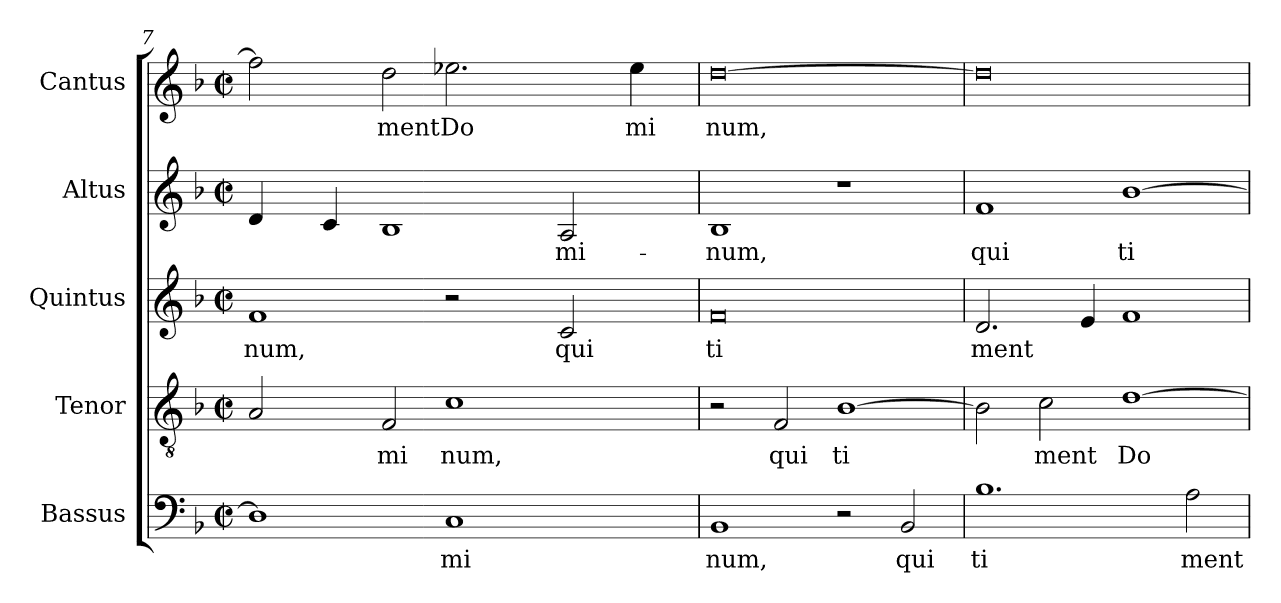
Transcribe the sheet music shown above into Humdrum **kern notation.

**kern	**text	**kern	**text	**kern	**text	**kern	**text	**kern	**text
*part5	*part5	*part4	*part4	*part3	*part3	*part2	*part2	*part1	*part1
*staff5	*staff5	*staff4	*staff4	*staff3	*staff3	*staff2	*staff2	*staff1	*staff1
*I"Bassus	*	*I"Tenor	*	*I"Quintus	*	*I"Altus	*	*I"Cantus	*
!!LO:LB:g=z
*clefF4	*	*clefGv2	*	*clefG2	*	*clefG2	*	*clefG2	*
*k[b-]	*	*k[b-]	*	*k[b-]	*	*k[b-]	*	*k[b-]	*
*F:	*	*F:	*	*F:	*	*F:	*	*F:	*
*M2/2	*	*M2/2	*	*M2/2	*	*M2/2	*	*M2/2	*
*met(c|)	*	*met(c|)	*	*met(c|)	*	*met(c|)	*	*met(c|)	*
=7	=7	=7	=7	=7	=7	=7	=7	=7	=7
!	!	!	!	!	!LO:LY:b:cj	!	!	!	!
*^	*	*^	*	*^	*	*	*	*^	*
1D]	4ryy	.	2A/	8.ryy	.	1f	16ryy	num,	4d/	.	2ff\]	32ryy	.
.	.	.	.	.	.	.	.	.	.	.	.	1ryy	.
.	.	.	.	.	.	.	64ryy	.	.	.	.	.	.
.	.	.	.	.	.	.	1ryy	.	.	.	.	.	.
.	.	.	.	1ryy	.	.	.	.	.	.	.	.	.
.	16ryy	.	.	.	.	.	.	.	4c/	.	.	.	.
.	64ryy	.	.	.	.	.	.	.	.	.	.	.	.
.	1ryy	.	.	.	.	.	.	.	.	.	.	.	.
!	!	!	!	!	!LO:LY:b:cj	!	!	!	!	!	!	!	!LO:LY:b:cj
.	.	.	2F/	.	mi	.	.	.	1B-	.	2dd\	.	ment
!	!	!LO:LY:b:cj	!	!	!LO:LY:b:cj	!	!	!	!	!	!	!	!LO:LY:b:cj
1C	.	mi	1c	.	num,	2r	.	.	.	.	2.ee-X\	.	Do
.	.	.	.	.	.	.	.	.	.	.	.	2ryy	.
.	.	.	.	.	.	.	2ryy	.	.	.	.	.	.
.	.	.	.	2ryy	.	.	.	.	.	.	.	.	.
.	2ryy	.	.	.	.	.	.	.	.	.	.	.	.
!	!	!	!	!	!	!	!	!LO:LY:b:cj	!	!LO:LY:b:cj	!	!	!
.	.	.	.	.	.	2c/	.	qui	2A/	mi-	.	.	.
.	.	.	.	.	.	.	.	.	.	.	.	4...ryy	.
.	.	.	.	.	.	.	4ryy	.	.	.	.	.	.
.	.	.	.	4ryy	.	.	.	.	.	.	.	.	.
!	!	!	!	!	!	!	!	!	!	!	!	!	!LO:LY:b:cj
.	.	.	.	.	.	.	.	.	.	.	4ee-\	.	mi
.	8ryy	.	.	.	.	.	8ryy	.	.	.	.	.	.
.	.	.	.	16ryy	.	.	.	.	.	.	.	.	.
.	32.ryy	.	.	.	.	.	32.ryy	.	.	.	.	.	.
=8	=8	=8	=8	=8	=8	=8	=8	=8	=8	=8	=8	=8	=8
!	!	!LO:LY:b:cj	!	!	!	!	!	!LO:LY:b:cj	!	!LO:LY:b:cj	!	!	!LO:LY:b
*v	*v	*	*	*	*	*v	*v	*	*	*	*v	*v	*
*	*	*v	*v	*	*	*	*	*	*	*
1BB-	num,	2r	.	0f	ti	1B-	-num,	[>0dd	num,
!	!	!	!LO:LY:b:cj	!	!	!	!	!	!
.	.	2F/	qui	.	.	.	.	.	.
!	!	!	!LO:LY:b:cj	!	!	!	!	!	!
2r	.	[>1B-	ti	.	.	1r	.	.	.
!	!LO:LY:b:cj	!	!	!	!	!	!	!	!
2BB-/	qui	.	.	.	.	.	.	.	.
=9	=9	=9	=9	=9	=9	=9	=9	=9	=9
!	!LO:LY:b:cj	!	!	!	!LO:LY:b	!	!LO:LY:b:cj	!	!
1.B-	ti	2B-\]	.	2.d/	ment	1f	qui	0dd]	.
!	!	!	!LO:LY:b:cj	!	!	!	!	!	!
.	.	2c\	ment	.	.	.	.	.	.
.	.	.	.	4e/	.	.	.	.	.
!	!	!	!LO:LY:b:cj	!	!	!	!LO:LY:b:cj	!	!
.	.	[>1d	Do	1f	.	[>1b-	ti-	.	.
!	!LO:LY:b:cj	!	!	!	!	!	!	!	!
2A\	ment	.	.	.	.	.	.	.	.
=	=	=	=	=	=	=	=	=	=
*-	*-	*-	*-	*-	*-	*-	*-	*-	*-
